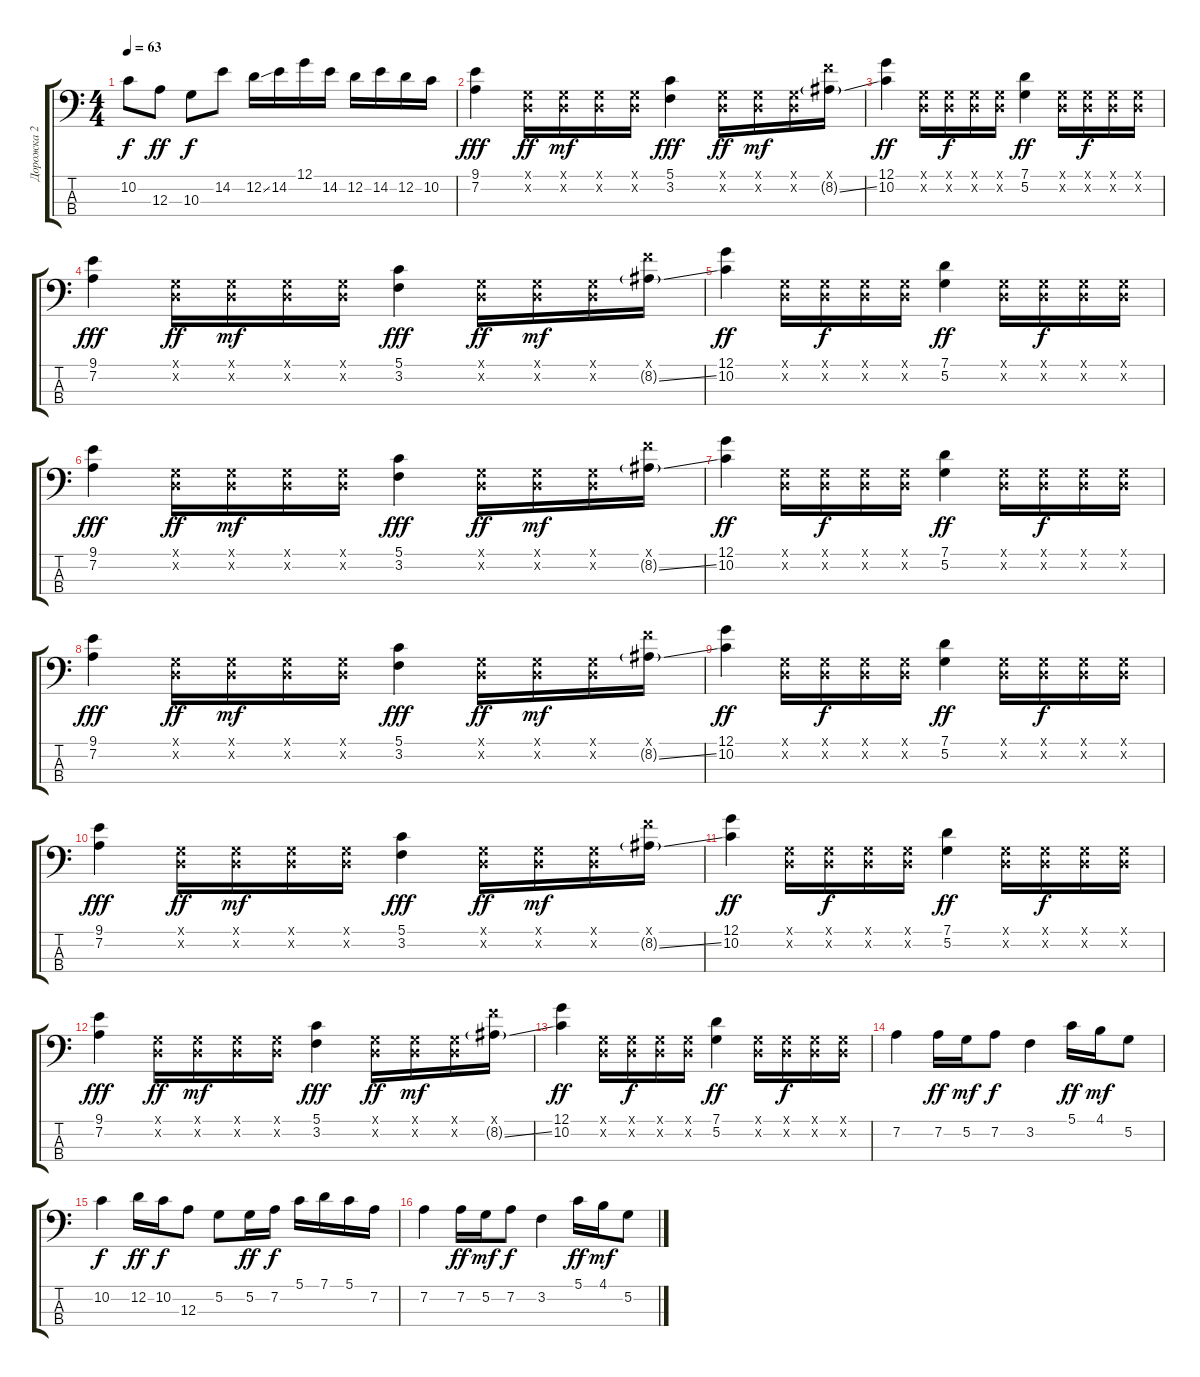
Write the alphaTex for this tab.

\track ("Дорожка 2" "Дорожка 2") {instrument electricbassfinger}
\staff {score tabs}
\tuning (G2 D2 A1 E1) {hide}
\ts (4 4)
\tempo 63
\clef f4
\ks c
10.2.8{dy f} 12.3.8{dy ff} 10.3.8{dy f} 14.2.8 12.2{ss}.16 14.2.16 12.1.16 14.2.16 12.2.16 14.2.16 12.2.16 10.2.16 |
(9.1 7.2).4{dy fff} (0.1{x} 0.2{x}).16{dy ff} (0.1{x} 0.2{x}).16{dy mf} (0.1{x} 0.2{x}).16 (0.1{x} 0.2{x}).16 (5.1 3.2).4{dy fff} (0.1{x} 0.2{x}).16{dy ff} (0.1{x} 0.2{x}).16{dy mf} (0.1{x} 0.2{x}).16 (10.1{x} 8.2{ss g}).16 |
(12.1 10.2).4{dy ff} (0.1{x} 0.2{x}).16 (0.1{x} 0.2{x}).16{dy f} (0.1{x} 0.2{x}).16 (0.1{x} 0.2{x}).16 (7.1 5.2).4{dy ff} (0.1{x} 0.2{x}).16 (0.1{x} 0.2{x}).16{dy f} (0.1{x} 0.2{x}).16 (0.1{x} 0.2{x}).16 |
(9.1 7.2).4{dy fff} (0.1{x} 0.2{x}).16{dy ff} (0.1{x} 0.2{x}).16{dy mf} (0.1{x} 0.2{x}).16 (0.1{x} 0.2{x}).16 (5.1 3.2).4{dy fff} (0.1{x} 0.2{x}).16{dy ff} (0.1{x} 0.2{x}).16{dy mf} (0.1{x} 0.2{x}).16 (10.1{x} 8.2{ss g}).16 |
(12.1 10.2).4{dy ff} (0.1{x} 0.2{x}).16 (0.1{x} 0.2{x}).16{dy f} (0.1{x} 0.2{x}).16 (0.1{x} 0.2{x}).16 (7.1 5.2).4{dy ff} (0.1{x} 0.2{x}).16 (0.1{x} 0.2{x}).16{dy f} (0.1{x} 0.2{x}).16 (0.1{x} 0.2{x}).16 |
(9.1 7.2).4{dy fff} (0.1{x} 0.2{x}).16{dy ff} (0.1{x} 0.2{x}).16{dy mf} (0.1{x} 0.2{x}).16 (0.1{x} 0.2{x}).16 (5.1 3.2).4{dy fff} (0.1{x} 0.2{x}).16{dy ff} (0.1{x} 0.2{x}).16{dy mf} (0.1{x} 0.2{x}).16 (10.1{x} 8.2{ss g}).16 |
(12.1 10.2).4{dy ff} (0.1{x} 0.2{x}).16 (0.1{x} 0.2{x}).16{dy f} (0.1{x} 0.2{x}).16 (0.1{x} 0.2{x}).16 (7.1 5.2).4{dy ff} (0.1{x} 0.2{x}).16 (0.1{x} 0.2{x}).16{dy f} (0.1{x} 0.2{x}).16 (0.1{x} 0.2{x}).16 |
(9.1 7.2).4{dy fff} (0.1{x} 0.2{x}).16{dy ff} (0.1{x} 0.2{x}).16{dy mf} (0.1{x} 0.2{x}).16 (0.1{x} 0.2{x}).16 (5.1 3.2).4{dy fff} (0.1{x} 0.2{x}).16{dy ff} (0.1{x} 0.2{x}).16{dy mf} (0.1{x} 0.2{x}).16 (10.1{x} 8.2{ss g}).16 |
(12.1 10.2).4{dy ff} (0.1{x} 0.2{x}).16 (0.1{x} 0.2{x}).16{dy f} (0.1{x} 0.2{x}).16 (0.1{x} 0.2{x}).16 (7.1 5.2).4{dy ff} (0.1{x} 0.2{x}).16 (0.1{x} 0.2{x}).16{dy f} (0.1{x} 0.2{x}).16 (0.1{x} 0.2{x}).16 |
(9.1 7.2).4{dy fff} (0.1{x} 0.2{x}).16{dy ff} (0.1{x} 0.2{x}).16{dy mf} (0.1{x} 0.2{x}).16 (0.1{x} 0.2{x}).16 (5.1 3.2).4{dy fff} (0.1{x} 0.2{x}).16{dy ff} (0.1{x} 0.2{x}).16{dy mf} (0.1{x} 0.2{x}).16 (10.1{x} 8.2{ss g}).16 |
(12.1 10.2).4{dy ff} (0.1{x} 0.2{x}).16 (0.1{x} 0.2{x}).16{dy f} (0.1{x} 0.2{x}).16 (0.1{x} 0.2{x}).16 (7.1 5.2).4{dy ff} (0.1{x} 0.2{x}).16 (0.1{x} 0.2{x}).16{dy f} (0.1{x} 0.2{x}).16 (0.1{x} 0.2{x}).16 |
(9.1 7.2).4{dy fff} (0.1{x} 0.2{x}).16{dy ff} (0.1{x} 0.2{x}).16{dy mf} (0.1{x} 0.2{x}).16 (0.1{x} 0.2{x}).16 (5.1 3.2).4{dy fff} (0.1{x} 0.2{x}).16{dy ff} (0.1{x} 0.2{x}).16{dy mf} (0.1{x} 0.2{x}).16 (10.1{x} 8.2{ss g}).16 |
(12.1 10.2).4{dy ff} (0.1{x} 0.2{x}).16 (0.1{x} 0.2{x}).16{dy f} (0.1{x} 0.2{x}).16 (0.1{x} 0.2{x}).16 (7.1 5.2).4{dy ff} (0.1{x} 0.2{x}).16 (0.1{x} 0.2{x}).16{dy f} (0.1{x} 0.2{x}).16 (0.1{x} 0.2{x}).16 |
7.2.4 7.2.16{dy ff} 5.2.16{dy mf} 7.2.8{dy f} 3.2.4 5.1.16{dy ff} 4.1.16{dy mf} 5.2.8 |
10.2.4{dy f} 12.2.16{dy ff} 10.2.16{dy f} 12.3.8 5.2.8 5.2.16{dy ff} 7.2.16{dy f} 5.1.16 7.1.16 5.1.16 7.2.16 |
7.2.4 7.2.16{dy ff} 5.2.16{dy mf} 7.2.8{dy f} 3.2.4 5.1.16{dy ff} 4.1.16{dy mf} 5.2.8
